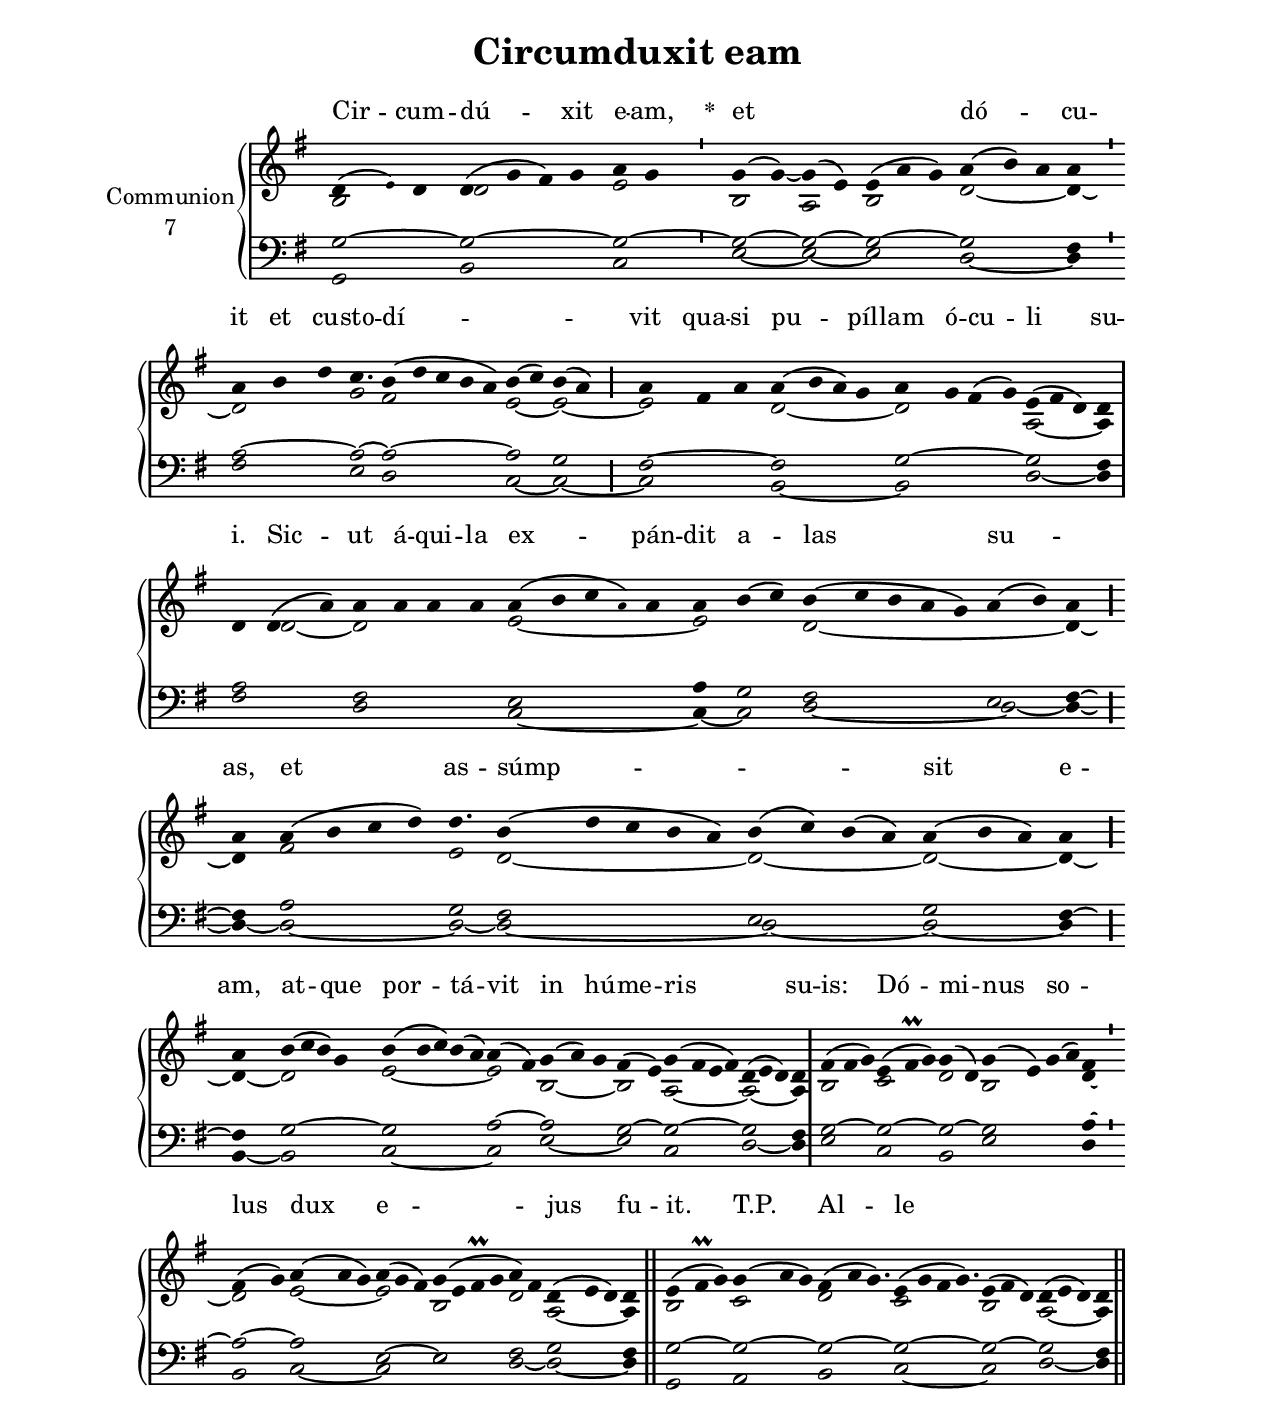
\version "2.18"
\include "gregorian.ly"
\include "noh2.ily"


%Page reference: page iii.373
%(volume.page)

global = {
 \key d \mixolydian
 \cadenzaOn 
}

\header {
  title = \markup \center-column {"Circumduxit eam" \vspace #1 }
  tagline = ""
  composer = ""
}

\paper {
 #(include-special-characters)
  oddHeaderMarkup = \markup \fill-line {
    \line {}
    \center-column {
      \on-the-fly #first-page     " "
      \on-the-fly #not-first-page "Circumduxit eam"
    }
    \line { \on-the-fly #print-page-number-check-first \fromproperty #'page:page-number-string }
  }
  evenHeaderMarkup = \markup \fill-line {
    \line { \on-the-fly #print-page-number-check-first \fromproperty #'page:page-number-string }
    \center-column { "Circumduxit eam" }
    \line {}
  }
}

chantText = \lyricmode {
Cir -- cum -- dú -- xit e -- am, 
\set stanza = " * " et _ dó -- _ cu -- it et cu -- sto -- dí -- _ _ vit 
qua -- si pu -- píl -- lam ó -- cu -- li su -- i. 
Sic -- ut á -- qui -- la ex -- pán -- dit a -- las su -- _ as, 
et as -- súmp -- _ _ sit e -- am, 
at -- que por -- tá -- vit in hú -- me -- ris _ su -- is: 
Dó -- mi -- nus so -- _ lus dux e -- _ _ jus fu -- it. T.P. 
Al -- le -- _ _ _ lú -- ia. }

chantMusic = {
\tieDown   d'4 ( \once \tweak #'font-size #-4 e' ) d'4 d'4 ( g'4 fis'4) g'4 a'4 g'4 \divisioMinima
 g'4 ( g'4) ~ g'4 ( e'4) e'4 ( a'4 g'4) a'4 ( b'4) a'4 a'4 \divisioMinima
 a'4 b'4 d''4 c''4. b'4 ( d''4 c''4 b'4 a'4) b'4 ( c''4) b'4 ( a'4) \divisioMaior
 a'4 fis'4 a'4 a'4 ( b'4 a'4) g'4 a'4 g'4 fis'4 ( g'4) e'4 ( fis'4 d'4) d'4 \divisioMaxima
 d'4 d'4 ( a'4) a'4 a'4 a'4 a'4 a'4 ( b'4 c''4 \once \tweak #'font-size #-4 a' ) a'4 a'4 b'4 ( c''4) b'4 ( c''4 b'4 a'4 g'4) a'4 ( b'4) a'4 \divisioMaior
 a'4 a'4 ( b'4 c''4 d''4) d''4. b'4 ( d''4 c''4 b'4 a'4) b'4 ( c''4) b'4 ( a'4) a'4 ( b'4 a'4) a'4 \divisioMaior
 a'4 b'4 ( c''4 b'4) g'4 b'4 ( b'4 c''4) b'4 ( a'4) a'4 ( fis'4) g'4 ( a'4) g'4 fis'4 ( e'4) g'4 ( fis'4 e'4 fis'4) d'4 ( e'4 d'4) d'4 \divisioMaxima
 fis'4 ( fis'4 g'4) e'4 ( fis'\prall g'4) g'4 ( d'4) g'4 ( e'4) g'4 ( a'4) fis'4 \divisioMinima
 fis'4 ( g'4) a'4 ( a'4 g'4) a'4 ( g'4 fis'4) g'4 ( e'4 fis'\prall g'4 a'4) fis'4 d'4 ( e'4 d'4) d'4 \finalis
 e'4 ( fis'\prall g'4) g'4 ( a'4 g'4) fis'4 ( a'4 g'4.) e'4 ( g'4 fis'4 g'4.) e'4 ( fis'4 d'4) d'4 ( e'4 d'4) d'4 \finalis

}

altoMusic = {
b2*3/2 d'2*4/2 e'2 \divisioMinima
b2 a2 b2*3/2 d'2*3/2 ~ d'4 ~ \divisioMinima
d'2*3/2 g'2*3/4 fis'2*5/2 e'2 ~ e'2 ~ \divisioMaior
e'2*3/2 d'2*4/2 ~ d'2*4/2 a2*3/2 ~ a4 \divisioMaxima
r4 d'2 ~ d'2*4/2 e'2*5/2 ~ e'2*3/2 d'2*7/2 ~ d'4 ~ \divisioMaior
d'4 fis'2*4/2 e'2*3/4 d'2*5/2 ~ d'2*4/2 ~ d'2*3/2 ~ d'4 ~ \divisioMaior
d'4 ~ d'2*4/2 e'2*5/2 ~ e'2 b2*3/2 ~ b2 a2*4/2 ~ a2*3/2 ~ a4 \divisioMaxima
b2*3/2 c'2*3/2 d'2 b2*4/2 d'4 ~ \divisioMinima
d'2 e'2*3/2 ~ e'2*3/2 b2*4/2 d'2 a2*3/2 ~ a4 \finalis
b2*3/2 c'2*3/2 d'2*7/4 c'2*9/4 b2*3/2 a2*3/2 ~ a4 \finalis
}

tenorMusic = {
g2*3/2 ~ g2*4/2 ~ g2 ~ \divisioMinima
g2 ~ g2 ~ g2*3/2 ~ g2*3/2 fis4 \divisioMinima
a2*3/2 ~ a2*3/4 ~ a2*5/2 ~ a2 g2 \divisioMaior
fis2*3/2 ~ fis2*4/2 g2*4/2 ~ g2*3/2 fis4 \divisioMaxima
a2*3/2 fis2*4/2 e2*5/2 a4 g2 fis2*5/2 e2 fis4 ~ \divisioMaior
fis4 a2*4/2 g2*3/4 fis2*5/2 e2*4/2 g2*3/2 fis4 ~ \divisioMaior
fis4 g2*4/2 ~ g2*5/2 a2 ~ a2*3/2 g2 ~ g2*4/2 ~ g2*3/2 fis4 \divisioMaxima
g2*3/2 ~ g2*3/2 ~ g2 ~ g2*4/2 a4 ~ \divisioMinima
a2 ~ a2*3/2 e2*3/2 ~ e2*4/2 fis2 g2*3/2 fis4 \finalis
g2*3/2 ~ g2*3/2 ~ g2*7/4 ~ g2*9/4 ~ g2*3/2 ~ g2*3/2 fis4 \finalis
}

bassMusic = {
g,2*3/2 b,2*4/2 c2 \divisioMinima
e2 ~ e2 ~ e2*3/2 d2*3/2 ~ d4 \divisioMinima
fis2*3/2 e2*3/4 d2*5/2 c2 ~ c2 ~ \divisioMaior
c2*3/2 b,2*4/2 ~ b,2*4/2 d2*3/2 ~ d4 \divisioMaxima
fis2*3/2 d2*4/2 c2*5/2 ~ c4 ~ c2 d2*5/2 ~ d2 ~ d4 ~ \divisioMaior
d4 ~ d2*4/2 ~ d2*3/4 ~ d2*5/2 ~ d2*4/2 ~ d2*3/2 ~ d4 \divisioMaior
b,4 ~ b,2*4/2 c2*5/2 ~ c2 e2*3/2 ~ e2 c2*4/2 d2*3/2 ~ d4 \divisioMaxima
e2*3/2 c2*3/2 b,2 e2*4/2 d4 \divisioMinima
b,2 c2*3/2 ~ c2*3/2 e2*4/2 d2 ~ d2*3/2 ~ d4 \finalis
g,2*3/2 a,2*3/2 b,2*7/4 c2*9/4 ~ c2*3/2 d2*3/2 ~ d4 \finalis
}

voiceLines = {
\voiceLineStyle


}

\score{
  <<
    \new GrandStaff <<
      \set GrandStaff.autoBeaming = ##f
      \set GrandStaff.instrumentName = \markup \center-column {
        "Communion"
        "7"
      }
      \new Staff = up <<
        \new Voice = "chant" {
          \voiceOne \global \chantMusic
        }
        \new Voice {
          \voiceTwo \global \altoMusic
        }
      >>

      \new Staff = down <<
        \clef bass
        \new Voice {
          \voiceOne \global \tenorMusic
        }
        \new Voice {
          \voiceTwo \global \bassMusic
        }
	\new Voice {
        \voiceThree \global \voiceLines
        }
      >>
    >>
    \new Lyrics \lyricsto chant {
      \chantText
    }
  >>
  \layout{
  }
  \midi{
    \tempo 4 = 125
  }
}
